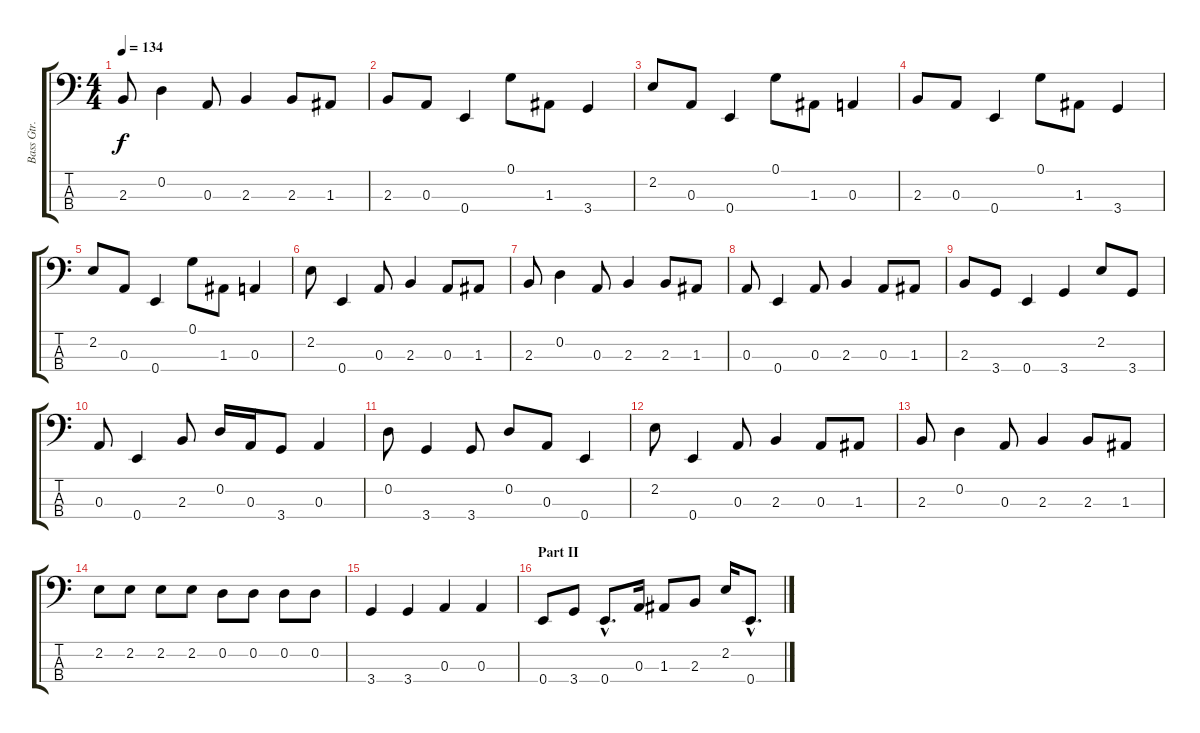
\track ("Bass Gtr." "Bass Gtr.") {instrument slapbass1}
\staff {score tabs}
\tuning (G2 D2 A1 E1) {hide}
\ts (4 4)
\tempo 134
\clef f4
\ks c
2.3.8{dy f} 0.2.4 0.3.8 2.3.4 2.3.8 1.3.8 |
2.3.8 0.3.8 0.4.4 0.1.8 1.3.8 3.4.4 |
2.2.8 0.3.8 0.4.4 0.1.8 1.3.8 0.3.4 |
2.3.8 0.3.8 0.4.4 0.1.8 1.3.8 3.4.4 |
2.2.8 0.3.8 0.4.4 0.1.8 1.3.8 0.3.4 |
2.2.8 0.4.4 0.3.8 2.3.4 0.3.8 1.3.8 |
2.3.8 0.2.4 0.3.8 2.3.4 2.3.8 1.3.8 |
0.3.8 0.4.4 0.3.8 2.3.4 0.3.8 1.3.8 |
2.3.8 3.4.8 0.4.4 3.4.4 2.2.8 3.4.8 |
0.3.8 0.4.4 2.3.8 0.2.16 0.3.16 3.4.8 0.3.4 |
0.2.8 3.4.4 3.4.8 0.2.8 0.3.8 0.4.4 |
2.2.8 0.4.4 0.3.8 2.3.4 0.3.8 1.3.8 |
2.3.8 0.2.4 0.3.8 2.3.4 2.3.8 1.3.8 |
2.2.8 2.2.8 2.2.8 2.2.8 0.2.8 0.2.8 0.2.8 0.2.8 |
3.4.4 3.4.4 0.3.4 0.3.4 |
\section ("" "Part II")
0.4.8 3.4.8 0.4{hac}.8{d} 0.3.16 1.3.8 2.3.8 2.2.16 0.4{hac}.8{d}
